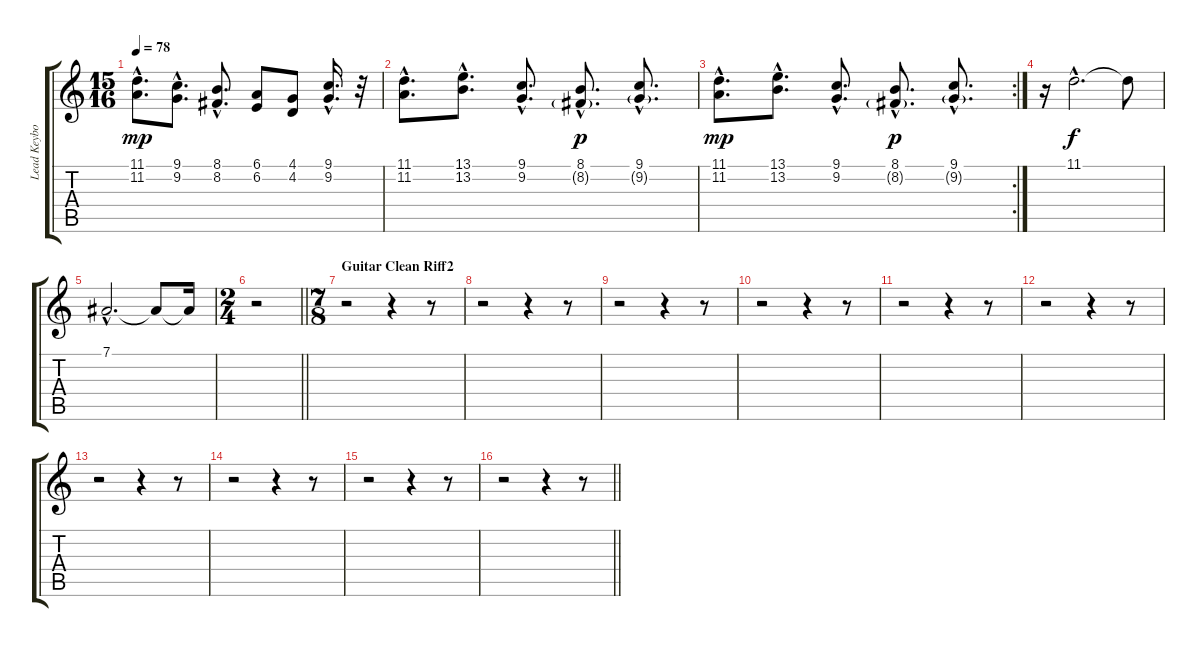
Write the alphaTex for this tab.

\track ("Lead Keyboard" "Lead Keybo") {instrument acousticgrandpiano}
\staff {score tabs}
\tuning (Eb4 Bb3 Gb3 Db3 Ab2 Eb2) {hide}
\ts (15 16)
\tempo 78
\clef g2
\ks c
(11.1{hac} 11.2{hac}).8{d dy mp} (9.1{hac} 9.2{hac}).8{d} (8.1{hac} 8.2{hac}).8{d} (6.1 6.2).8 (4.1 4.2).8 (9.1{hac} 9.2{hac}).16{d} r.32 |
(11.1{hac} 11.2{hac}).8{d} (13.1{hac} 13.2{hac}).8{d} (9.1{hac} 9.2{hac}).8{d} (8.1{hac} 8.2{g hac}).8{d dy p} (9.1{hac} 9.2{g hac}).8{d} |
\rc 2
(11.1{hac} 11.2{hac}).8{d dy mp} (13.1{hac} 13.2{hac}).8{d} (9.1{hac} 9.2{hac}).8{d} (8.1{hac} 8.2{g hac}).8{d dy p} (9.1{hac} 9.2{g hac}).8{d} |
r.16{instrument stringensemble1} 11.1{hac}.2{d dy f} 11.1{t}.8 |
7.1{hac}.2{d} 7.1{t}.8 7.1{t}.16 |
\ts (2 4)
\barLineRight lightlight
r.2 |
\ts (7 8)
\section ("" "Guitar Clean Riff2")
r.2 r.4 r.8 |
r.2 r.4 r.8 |
r.2 r.4 r.8 |
r.2 r.4 r.8 |
r.2 r.4 r.8 |
r.2 r.4 r.8 |
r.2 r.4 r.8 |
r.2 r.4 r.8 |
r.2 r.4 r.8 |
\barLineRight lightlight
r.2 r.4 r.8
